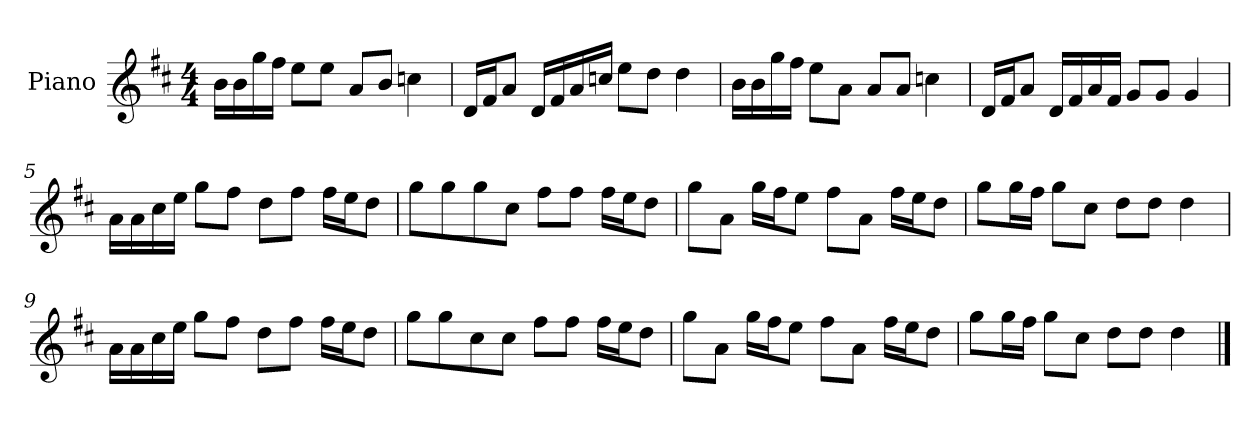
**kern
*part1
*staff1
*I"Piano
*I'P-no
*clefG2
*k[f#c#]
*M4/4
*MM90
=1
16b\LL
16b\
16gg\
16ff#\JJ
8ee\L
8ee\J
8a/L
8b/J
4ccn\
=2
16d/LL
16f#/J
8a/J
16d/LL
16f#/
16a/
16ccn/JJ
8ee\L
8dd\J
4dd\
=3
16b\LL
16b\
16gg\
16ff#\JJ
8ee\L
8a\J
8a/L
8a/J
4ccn\
=4
16d/LL
16f#/J
8a/J
16d/LL
16f#/
16a/
16f#/JJ
8g/L
8g/J
4g/
!!LO:LB:g=z
=5
16a\LL
16a\
16cc#\
16ee\JJ
8gg\L
8ff#\J
8dd\L
8ff#\J
16ff#\LL
16ee\J
8dd\J
=6
8gg\L
8gg\
8gg\
8cc#\J
8ff#\L
8ff#\J
16ff#\LL
16ee\J
8dd\J
=7
8gg\L
8a\J
16gg\LL
16ff#\J
8ee\J
8ff#\L
8a\J
16ff#\LL
16ee\J
8dd\J
=8
8gg\L
16gg\L
16ff#\JJ
8gg\L
8cc#\J
8dd\L
8dd\J
4dd\
!!LO:LB:g=z
=9
16a\LL
16a\
16cc#\
16ee\JJ
8gg\L
8ff#\J
8dd\L
8ff#\J
16ff#\LL
16ee\J
8dd\J
=10
8gg\L
8gg\
8cc#\
8cc#\J
8ff#\L
8ff#\J
16ff#\LL
16ee\J
8dd\J
=11
8gg\L
8a\J
16gg\LL
16ff#\J
8ee\J
8ff#\L
8a\J
16ff#\LL
16ee\J
8dd\J
=12
8gg\L
16gg\L
16ff#\JJ
8gg\L
8cc#\J
8dd\L
8dd\J
4dd\
==
*-
